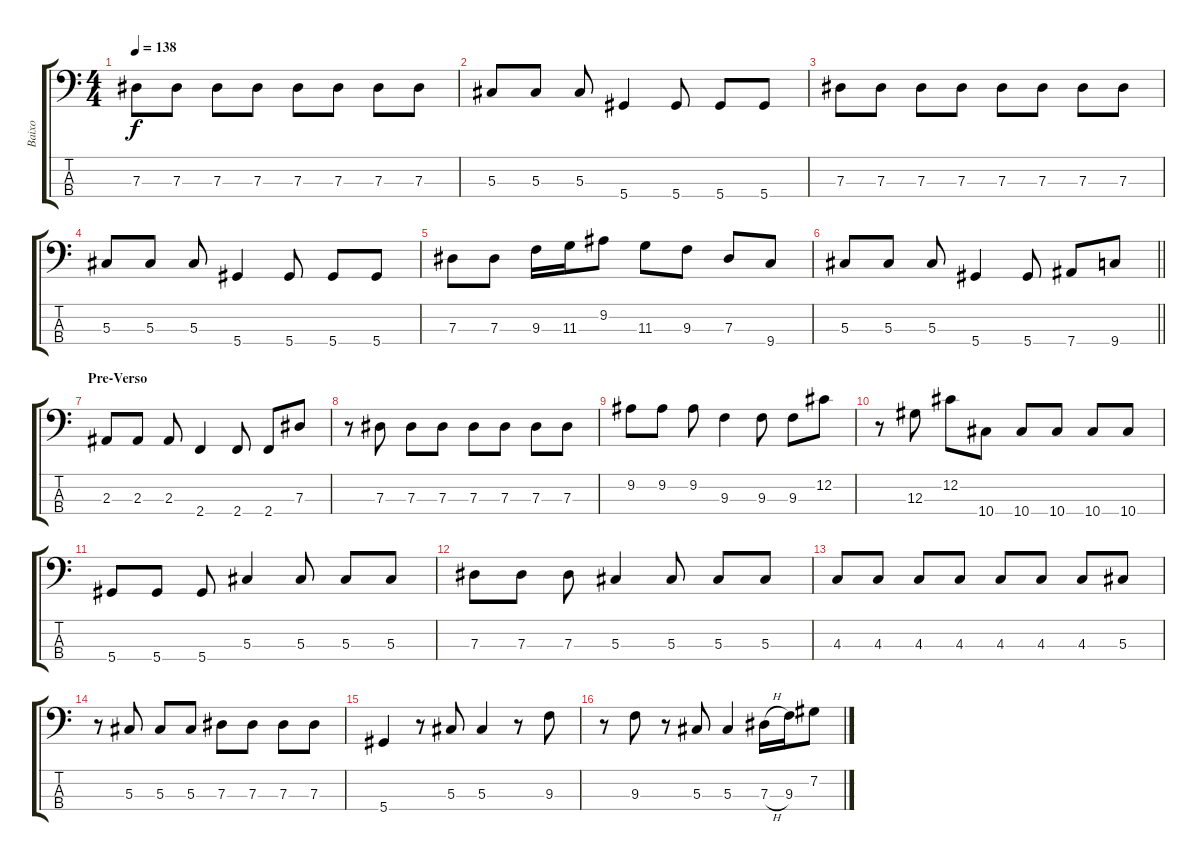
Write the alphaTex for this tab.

\track ("Baixo" "Baixo") {instrument electricbasspick}
\staff {score tabs}
\tuning (Gb2 Db2 Ab1 Eb1) {hide}
\ts (4 4)
\tempo 138
\clef f4
\ks c
7.3.8{dy f} 7.3.8 7.3.8 7.3.8 7.3.8 7.3.8 7.3.8 7.3.8 |
5.3.8 5.3.8 5.3.8 5.4.4 5.4.8 5.4.8 5.4.8 |
7.3.8 7.3.8 7.3.8 7.3.8 7.3.8 7.3.8 7.3.8 7.3.8 |
5.3.8 5.3.8 5.3.8 5.4.4 5.4.8 5.4.8 5.4.8 |
7.3.8 7.3.8 9.3.16 11.3.16 9.2.8 11.3.8 9.3.8 7.3.8 9.4.8 |
\barLineRight lightlight
5.3.8 5.3.8 5.3.8 5.4.4 5.4.8 7.4.8 9.4.8 |
\section ("" "Pre-Verso")
2.3.8 2.3.8 2.3.8 2.4.4 2.4.8 2.4.8 7.3.8 |
r.8 7.3.8 7.3.8 7.3.8 7.3.8 7.3.8 7.3.8 7.3.8 |
9.2.8 9.2.8 9.2.8 9.3.4 9.3.8 9.3.8 12.2.8 |
r.8 12.3.8 12.2.8 10.4.8 10.4.8 10.4.8 10.4.8 10.4.8 |
5.4.8 5.4.8 5.4.8 5.3.4 5.3.8 5.3.8 5.3.8 |
7.3.8 7.3.8 7.3.8 5.3.4 5.3.8 5.3.8 5.3.8 |
4.3.8 4.3.8 4.3.8 4.3.8 4.3.8 4.3.8 4.3.8 5.3.8 |
r.8 5.3.8 5.3.8 5.3.8 7.3.8 7.3.8 7.3.8 7.3.8 |
5.4.4 r.8 5.3.8 5.3.4 r.8 9.3.8 |
r.8 9.3.8 r.8 5.3.8 5.3.4 7.3{h}.16 9.3.16 7.2.8
